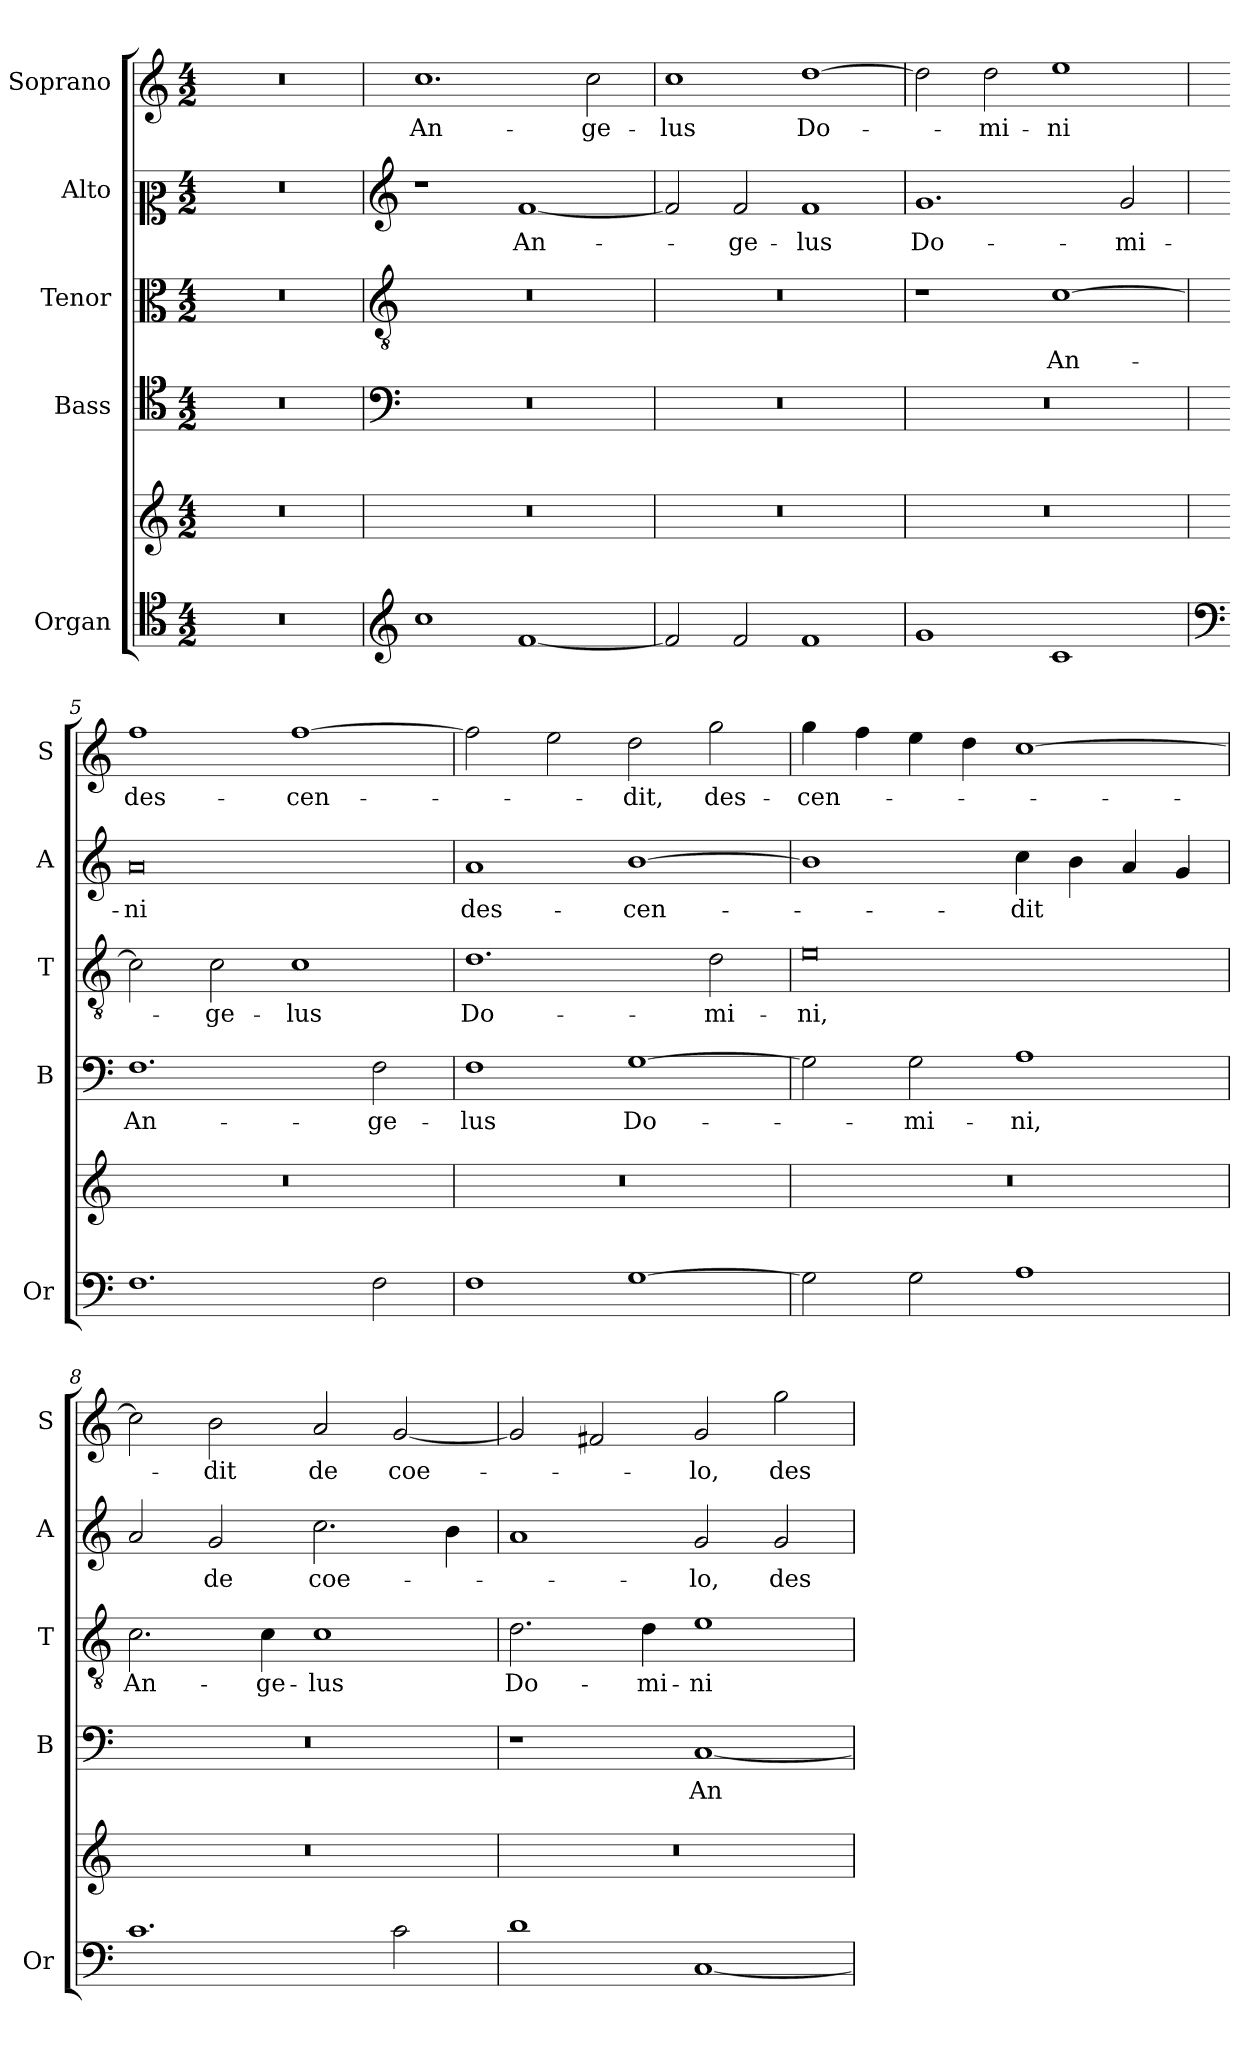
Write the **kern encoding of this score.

**kern	**kern	**kern	**text	**kern	**text	**kern	**text	**kern	**text
*part5	*part5	*part4	*part4	*part3	*part3	*part2	*part2	*part1	*part1
*staff6	*staff5	*staff4	*staff4	*staff3	*staff3	*staff2	*staff2	*staff1	*staff1
*I"Organ	*	*I"Bass	*	*I"Tenor	*	*I"Alto	*	*I"Soprano	*
*I'Or	*	*I'B	*	*I'T	*	*I'A	*	*I'S	*
*clefC4	*clefG2	*clefC4	*	*clefC3	*	*clefC2	*	*clefG2	*
*k[]	*k[]	*k[]	*	*k[]	*	*k[]	*	*k[]	*
*C:	*C:	*C:	*	*C:	*	*C:	*	*C:	*
*M4/2	*M4/2	*M4/2	*	*M4/2	*	*M4/2	*	*M4/2	*
=1	=1	=1	=1	=1	=1	=1	=1	=1	=1
0r	0r	0r	.	0r	.	0r	.	0r	.
=2	=2	=2	=2	=2	=2	=2	=2	=2	=2
*clefG2	*	*clefF4	*	*clefGv2	*	*clefG2	*	*	*
!	!	!	!	!	!	!	!	!	!LO:LY:b
1cc	0r	0r	.	0r	.	1r	.	1.cc	An-
!	!	!	!	!	!	!	!LO:LY:b	!	!
[1f	.	.	.	.	.	[1f	An-	.	.
!	!	!	!	!	!	!	!	!	!LO:LY:b
.	.	.	.	.	.	.	.	2cc\	-ge-
=3	=3	=3	=3	=3	=3	=3	=3	=3	=3
!	!	!	!	!	!	!	!	!	!LO:LY:b
2f/]	0r	0r	.	0r	.	2f/]	.	1cc	-lus
!	!	!	!	!	!	!	!LO:LY:b	!	!
2f/	.	.	.	.	.	2f/	-ge-	.	.
!	!	!	!	!	!	!	!LO:LY:b	!	!LO:LY:b
1f	.	.	.	.	.	1f	-lus	[1dd	Do-
=4	=4	=4	=4	=4	=4	=4	=4	=4	=4
!	!	!	!	!	!	!	!LO:LY:b	!	!
1g	0r	0r	.	1r	.	1.g	Do-	2dd\]	.
!	!	!	!	!	!	!	!	!	!LO:LY:b
.	.	.	.	.	.	.	.	2dd\	-mi-
!	!	!	!	!	!LO:LY:b	!	!	!	!LO:LY:b
1c	.	.	.	[1c	An-	.	.	1ee	-ni
!	!	!	!	!	!	!	!LO:LY:b	!	!
.	.	.	.	.	.	2g/	-mi-	.	.
=5	=5	=5	=5	=5	=5	=5	=5	=5	=5
*clefF4	*	*	*	*	*	*	*	*	*
!	!	!	!LO:LY:b	!	!	!	!LO:LY:b	!	!LO:LY:b
1.F	0r	1.F	An-	2c\]	.	0a	-ni	1ff	des-
!	!	!	!	!	!LO:LY:b	!	!	!	!
.	.	.	.	2c\	-ge-	.	.	.	.
!	!	!	!	!	!LO:LY:b	!	!	!	!LO:LY:b
.	.	.	.	1c	-lus	.	.	[1ff	-cen-
!	!	!	!LO:LY:b	!	!	!	!	!	!
2F\	.	2F\	-ge-	.	.	.	.	.	.
=6	=6	=6	=6	=6	=6	=6	=6	=6	=6
!	!	!	!LO:LY:b	!	!LO:LY:b	!	!LO:LY:b	!	!
1F	0r	1F	-lus	1.d	Do-	1a	des-	2ff\]	.
.	.	.	.	.	.	.	.	2ee\	.
!	!	!	!LO:LY:b	!	!	!	!LO:LY:b	!	!LO:LY:b
[1G	.	[1G	Do-	.	.	[1b	-cen-	2dd\	-dit,
!	!	!	!	!	!LO:LY:b	!	!	!	!LO:LY:b
.	.	.	.	2d\	-mi-	.	.	2gg\	des-
!!LO:LB:g=z
=7	=7	=7	=7	=7	=7	=7	=7	=7	=7
!	!	!	!	!	!LO:LY:b	!	!	!	!LO:LY:b
2G\]	0r	2G\]	.	0e	-ni,	1b]	.	4gg\	-cen-
.	.	.	.	.	.	.	.	4ff\	.
!	!	!	!LO:LY:b	!	!	!	!	!	!
2G\	.	2G\	-mi-	.	.	.	.	4ee\	.
.	.	.	.	.	.	.	.	4dd\	.
!	!	!	!LO:LY:b	!	!	!	!LO:LY:b	!	!
1A	.	1A	-ni,	.	.	4cc\	-dit	[1cc	.
.	.	.	.	.	.	4b\	.	.	.
.	.	.	.	.	.	4a/	.	.	.
.	.	.	.	.	.	4g/	.	.	.
=8	=8	=8	=8	=8	=8	=8	=8	=8	=8
!	!	!	!	!	!LO:LY:b	!	!	!	!
1.c	0r	0r	.	2.c\	An-	2a/	.	2cc\]	.
!	!	!	!	!	!	!	!LO:LY:b	!	!LO:LY:b
.	.	.	.	.	.	2g/	de	2b\	-dit
!	!	!	!	!	!LO:LY:b	!	!	!	!
.	.	.	.	4c\	-ge-	.	.	.	.
!	!	!	!	!	!LO:LY:b	!	!LO:LY:b	!	!LO:LY:b
.	.	.	.	1c	-lus	2.cc\	coe-	2a/	de
!	!	!	!	!	!	!	!	!	!LO:LY:b
2c\	.	.	.	.	.	.	.	[2g/	coe-
.	.	.	.	.	.	4b\	.	.	.
=9	=9	=9	=9	=9	=9	=9	=9	=9	=9
!	!	!	!	!	!LO:LY:b	!	!	!	!
1d	0r	1r	.	2.d\	Do-	1a	.	2g/]	.
.	.	.	.	.	.	.	.	2f#X/	.
!	!	!	!	!	!LO:LY:b	!	!	!	!
.	.	.	.	4d\	-mi-	.	.	.	.
!	!	!	!LO:LY:b	!	!LO:LY:b	!	!LO:LY:b	!	!LO:LY:b
[1C	.	[1C	An-	1e	-ni	2g/	-lo,	2g/	-lo,
!	!	!	!	!	!	!	!LO:LY:b	!	!LO:LY:b
.	.	.	.	.	.	2g/	des-	2gg\	des-
=	=	=	=	=	=	=	=	=	=
*-	*-	*-	*-	*-	*-	*-	*-	*-	*-
